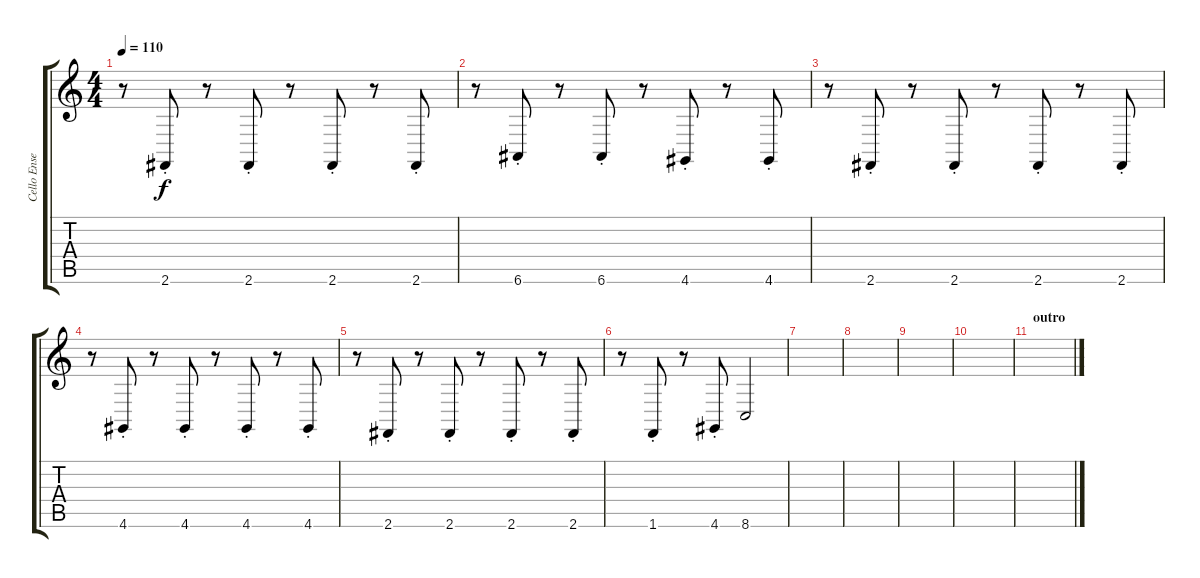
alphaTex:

\track ("Cello Ensemble" "Cello Ense") {instrument stringensemble1}
\staff {score tabs}
\tuning (E4 B3 G3 D3 A2 E2) {hide}
\ts (4 4)
\tempo 110
\clef g2
\ks c
r.8{dy f} 2.6{st}.8 r.8 2.6{st}.8 r.8 2.6{st}.8 r.8 2.6{st}.8 |
r.8 6.6{st}.8 r.8 6.6{st}.8 r.8 4.6{st}.8 r.8 4.6{st}.8 |
r.8 2.6{st}.8 r.8 2.6{st}.8 r.8 2.6{st}.8 r.8 2.6{st}.8 |
r.8 4.6{st}.8 r.8 4.6{st}.8 r.8 4.6{st}.8 r.8 4.6{st}.8 |
r.8 2.6{st}.8 r.8 2.6{st}.8 r.8 2.6{st}.8 r.8 2.6{st}.8 |
r.8 1.6{st}.8 r.8 4.6{st}.8 8.6.2 |
|
|
|
|
\section ("" "outro")
